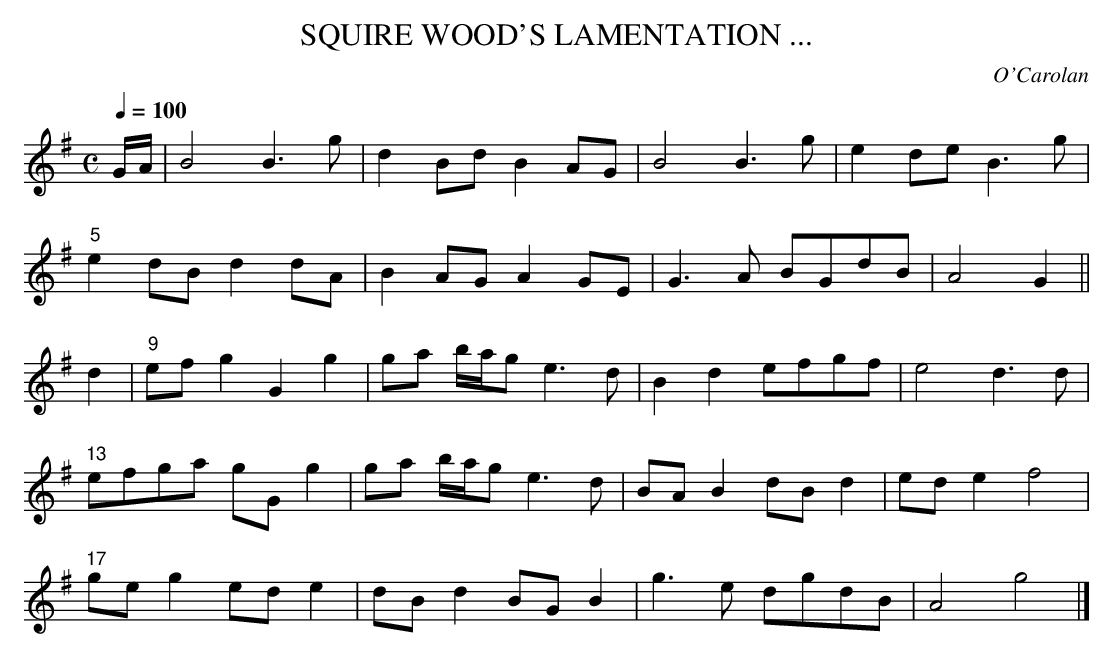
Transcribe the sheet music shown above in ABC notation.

X:1
T:SQUIRE WOOD'S LAMENTATION ...
C:O'Carolan
Q:1/4=100
M:C
L:1/8
K:G
G/A/|B4 B3g|d2Bd B2AG|B4 B3g|e2de B3g|
"5"e2dB d2dA|B2AG A2GE|G3A BGdB|A4 G2||
d2|"9"efg2 G2g2|ga b/a/g e3d|B2d2 efgf|e4 d3d|
"13"efga gGg2|ga b/a/g e3d|BAB2 dBd2|ed e2f4|
"17"geg2 ede2|dBd2 BGB2|g3e dgdB|A4 g4|]
